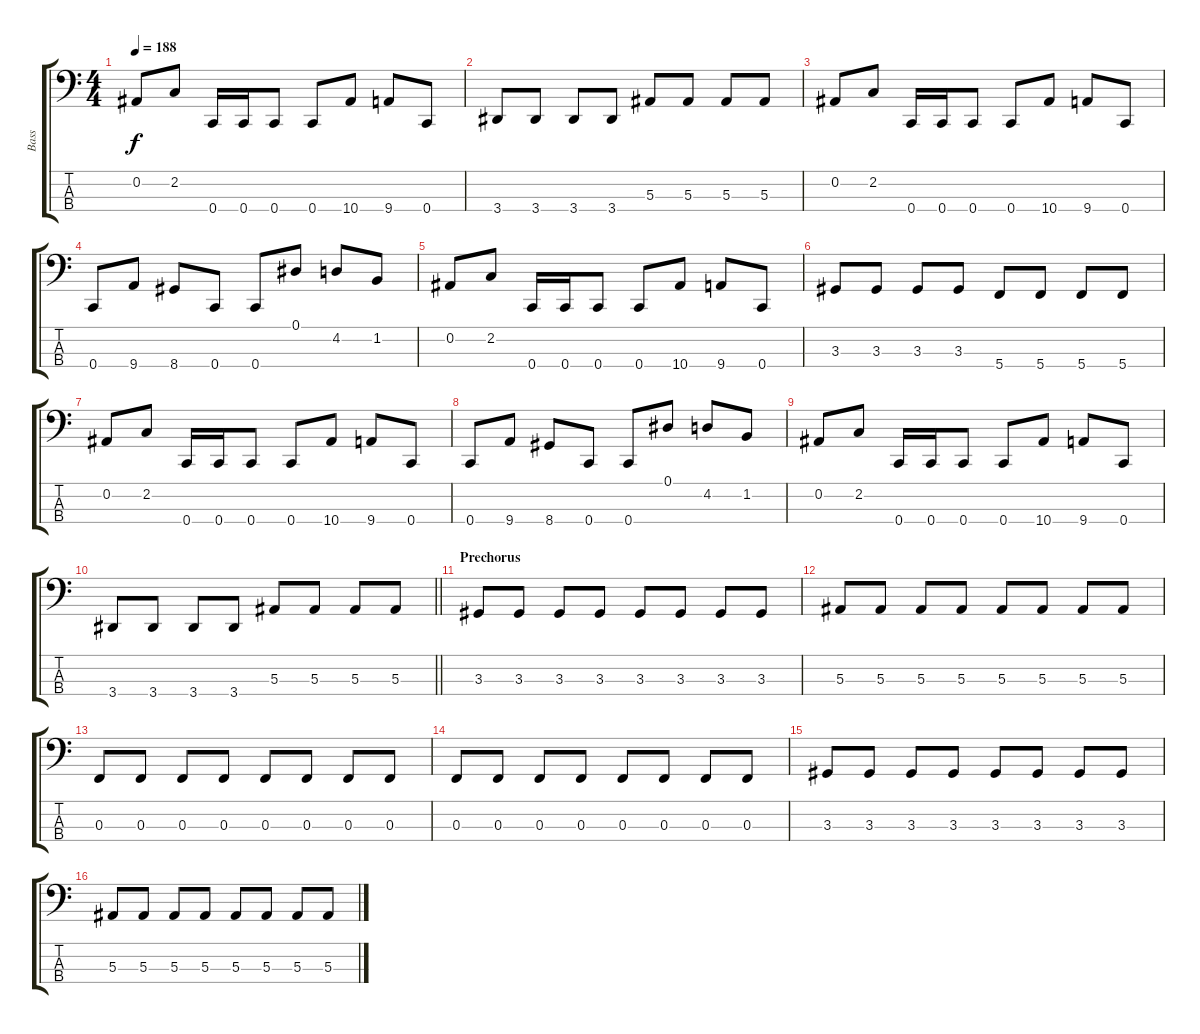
\track ("Bass" "Bass") {instrument electricbasspick}
\staff {score tabs}
\tuning (Eb2 Bb1 F1 C1) {hide}
\ts (4 4)
\tempo 188
\clef f4
\ks c
0.2.8{dy f} 2.2.8 0.4.16 0.4.16 0.4.8 0.4.8 10.4.8 9.4.8 0.4.8 |
3.4.8 3.4.8 3.4.8 3.4.8 5.3.8 5.3.8 5.3.8 5.3.8 |
0.2.8 2.2.8 0.4.16 0.4.16 0.4.8 0.4.8 10.4.8 9.4.8 0.4.8 |
0.4.8 9.4.8 8.4.8 0.4.8 0.4.8 0.1.8 4.2.8 1.2.8 |
0.2.8 2.2.8 0.4.16 0.4.16 0.4.8 0.4.8 10.4.8 9.4.8 0.4.8 |
3.3.8 3.3.8 3.3.8 3.3.8 5.4.8 5.4.8 5.4.8 5.4.8 |
0.2.8 2.2.8 0.4.16 0.4.16 0.4.8 0.4.8 10.4.8 9.4.8 0.4.8 |
0.4.8 9.4.8 8.4.8 0.4.8 0.4.8 0.1.8 4.2.8 1.2.8 |
0.2.8 2.2.8 0.4.16 0.4.16 0.4.8 0.4.8 10.4.8 9.4.8 0.4.8 |
\barLineRight lightlight
3.4.8 3.4.8 3.4.8 3.4.8 5.3.8 5.3.8 5.3.8 5.3.8 |
\section ("" "Prechorus")
3.3.8 3.3.8 3.3.8 3.3.8 3.3.8 3.3.8 3.3.8 3.3.8 |
5.3.8 5.3.8 5.3.8 5.3.8 5.3.8 5.3.8 5.3.8 5.3.8 |
0.3.8 0.3.8 0.3.8 0.3.8 0.3.8 0.3.8 0.3.8 0.3.8 |
0.3.8 0.3.8 0.3.8 0.3.8 0.3.8 0.3.8 0.3.8 0.3.8 |
3.3.8 3.3.8 3.3.8 3.3.8 3.3.8 3.3.8 3.3.8 3.3.8 |
5.3.8 5.3.8 5.3.8 5.3.8 5.3.8 5.3.8 5.3.8 5.3.8
